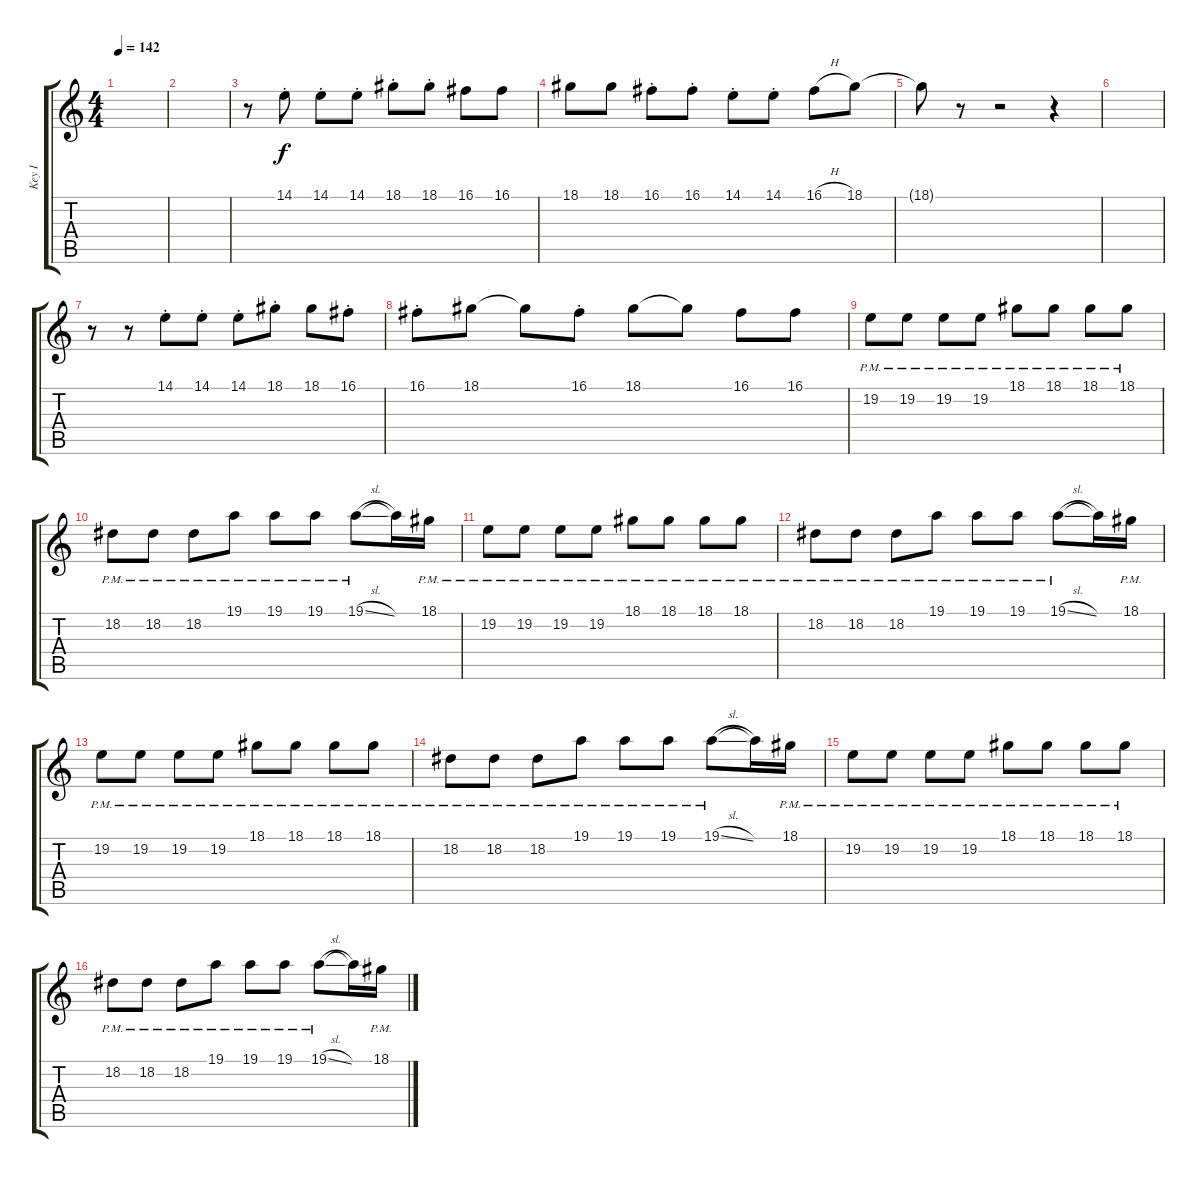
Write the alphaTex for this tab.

\track ("Key I" "Key I") {instrument lead2sawtooth}
\staff {score tabs}
\tuning (D4 A3 F3 C3 G2 C2) {hide}
\ts (4 4)
\tempo 142
\clef g2
\ks c
|
|
r.8 14.1{st}.8 14.1{st}.8 14.1{st}.8 18.1{st}.8 18.1{st}.8 16.1.8 16.1.8 |
18.1.8 18.1.8 16.1{st}.8 16.1{st}.8 14.1{st}.8 14.1{st}.8 16.1{h}.8 18.1.8 |
18.1{t}.8 r.8 r.2 r.4 |
|
r.8 r.8 14.1{st}.8 14.1{st}.8 14.1{st}.8 18.1{st}.8 18.1.8 16.1{st}.8 |
16.1{st}.8 18.1.8 18.1{t}.8 16.1{st}.8 18.1.8 18.1{t}.8 16.1.8 16.1.8 |
19.2{pm}.8 19.2{pm}.8 19.2{pm}.8 19.2{pm}.8 18.1{pm}.8 18.1{pm}.8 18.1{pm}.8 18.1{pm}.8 |
18.2{pm}.8 18.2{pm}.8 18.2{pm}.8 19.1{pm}.8 19.1{pm}.8 19.1{pm}.8 19.1{sl pm}.8 19.1{t}.16 18.1{pm}.16 |
19.2{pm}.8 19.2{pm}.8 19.2{pm}.8 19.2{pm}.8 18.1{pm}.8 18.1{pm}.8 18.1{pm}.8 18.1{pm}.8 |
18.2{pm}.8 18.2{pm}.8 18.2{pm}.8 19.1{pm}.8 19.1{pm}.8 19.1{pm}.8 19.1{sl pm}.8 19.1{t}.16 18.1{pm}.16 |
19.2{pm}.8 19.2{pm}.8 19.2{pm}.8 19.2{pm}.8 18.1{pm}.8 18.1{pm}.8 18.1{pm}.8 18.1{pm}.8 |
18.2{pm}.8 18.2{pm}.8 18.2{pm}.8 19.1{pm}.8 19.1{pm}.8 19.1{pm}.8 19.1{sl pm}.8 19.1{t}.16 18.1{pm}.16 |
19.2{pm}.8 19.2{pm}.8 19.2{pm}.8 19.2{pm}.8 18.1{pm}.8 18.1{pm}.8 18.1{pm}.8 18.1{pm}.8 |
18.2{pm}.8 18.2{pm}.8 18.2{pm}.8 19.1{pm}.8 19.1{pm}.8 19.1{pm}.8 19.1{sl pm}.8 19.1{t}.16 18.1{pm}.16
